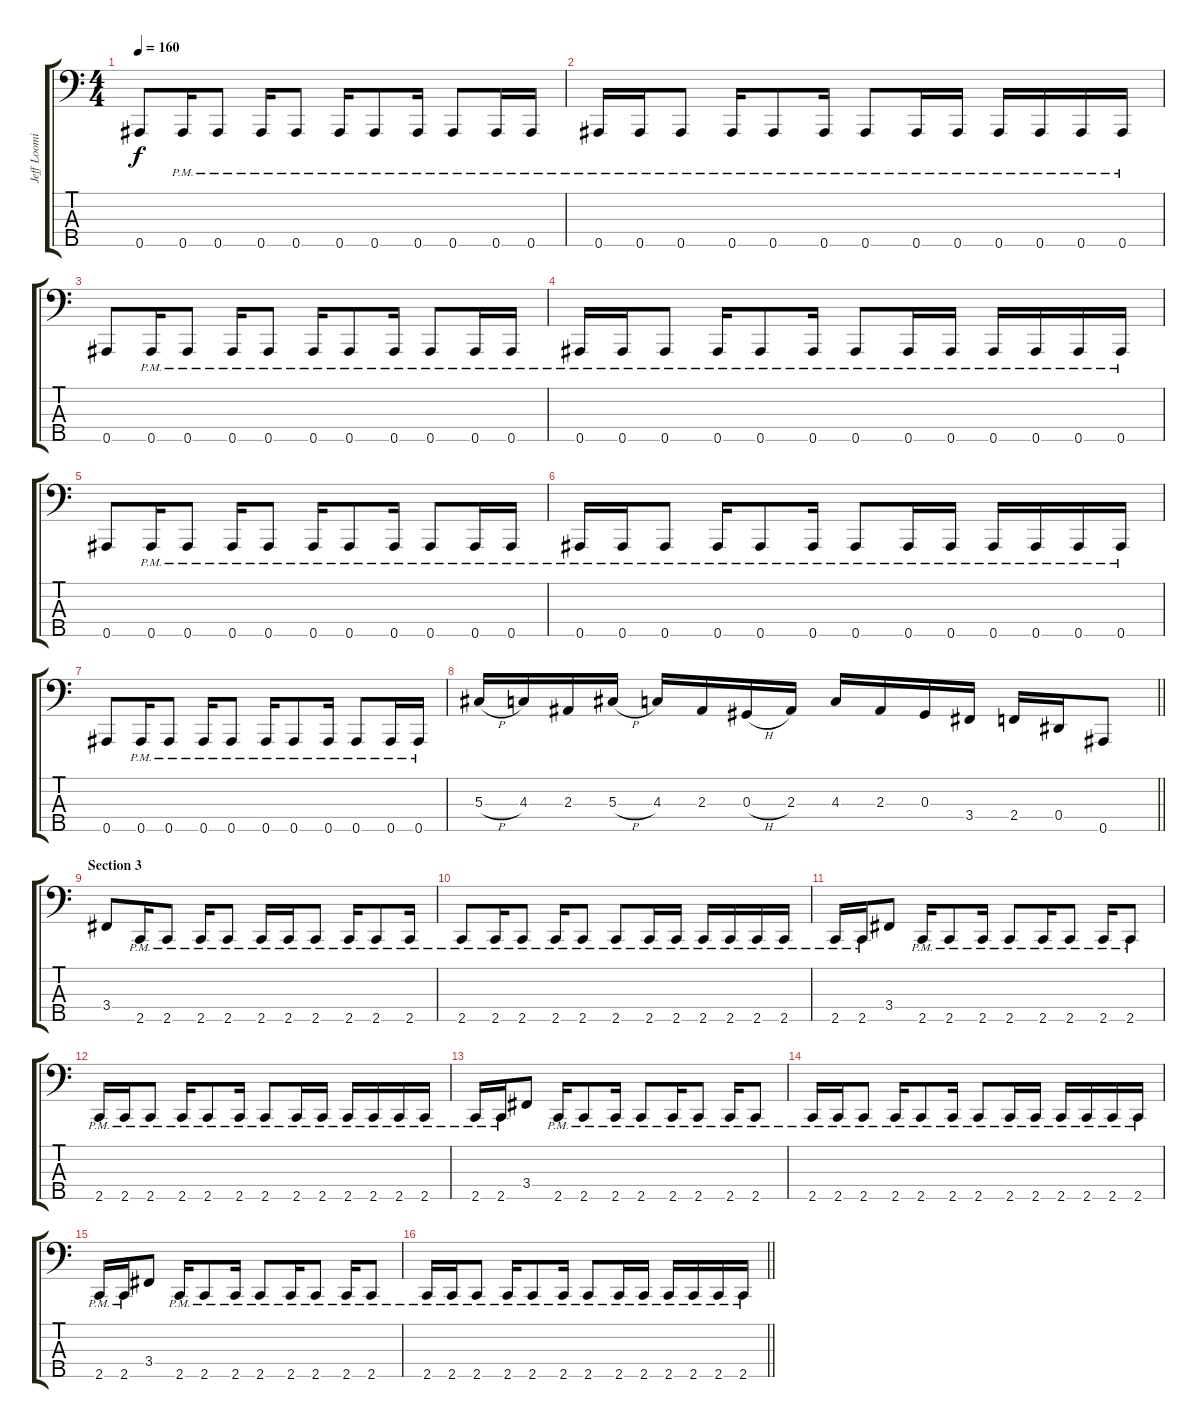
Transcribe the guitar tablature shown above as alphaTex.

\track ("Jeff Loomis - bass" "Jeff Loomi") {instrument electricbasspick}
\staff {score tabs}
\tuning (Gb2 Db2 Ab1 Eb1 Bb0) {hide}
\ts (4 4)
\tempo 160
\clef f4
\ks c
0.5.8{dy f} 0.5{pm}.16 0.5{pm}.8 0.5{pm}.16 0.5{pm}.8 0.5{pm}.16 0.5{pm}.8 0.5{pm}.16 0.5{pm}.8 0.5{pm}.16 0.5{pm}.16 |
0.5{pm}.16 0.5{pm}.16 0.5{pm}.8 0.5{pm}.16 0.5{pm}.8 0.5{pm}.16 0.5{pm}.8 0.5{pm}.16 0.5{pm}.16 0.5{pm}.16 0.5{pm}.16 0.5{pm}.16 0.5{pm}.16 |
0.5.8 0.5{pm}.16 0.5{pm}.8 0.5{pm}.16 0.5{pm}.8 0.5{pm}.16 0.5{pm}.8 0.5{pm}.16 0.5{pm}.8 0.5{pm}.16 0.5{pm}.16 |
0.5{pm}.16 0.5{pm}.16 0.5{pm}.8 0.5{pm}.16 0.5{pm}.8 0.5{pm}.16 0.5{pm}.8 0.5{pm}.16 0.5{pm}.16 0.5{pm}.16 0.5{pm}.16 0.5{pm}.16 0.5{pm}.16 |
0.5.8 0.5{pm}.16 0.5{pm}.8 0.5{pm}.16 0.5{pm}.8 0.5{pm}.16 0.5{pm}.8 0.5{pm}.16 0.5{pm}.8 0.5{pm}.16 0.5{pm}.16 |
0.5{pm}.16 0.5{pm}.16 0.5{pm}.8 0.5{pm}.16 0.5{pm}.8 0.5{pm}.16 0.5{pm}.8 0.5{pm}.16 0.5{pm}.16 0.5{pm}.16 0.5{pm}.16 0.5{pm}.16 0.5{pm}.16 |
0.5.8 0.5{pm}.16 0.5{pm}.8 0.5{pm}.16 0.5{pm}.8 0.5{pm}.16 0.5{pm}.8 0.5{pm}.16 0.5{pm}.8 0.5{pm}.16 0.5{pm}.16 |
\barLineRight lightlight
5.3{h}.16 4.3.16 2.3.16 5.3{h}.16 4.3.16 2.3.16 0.3{h}.16 2.3.16 4.3.16 2.3.16 0.3.16 3.4.16 2.4.16 0.4.16 0.5.8 |
\section ("" "Section 3")
3.4.8 2.5{pm}.16 2.5{pm}.8 2.5{pm}.16 2.5{pm}.8 2.5{pm}.16 2.5{pm}.16 2.5{pm}.8 2.5{pm}.16 2.5{pm}.8 2.5{pm}.16 |
2.5{pm}.8 2.5{pm}.16 2.5{pm}.8 2.5{pm}.16 2.5{pm}.8 2.5{pm}.8 2.5{pm}.16 2.5{pm}.16 2.5{pm}.16 2.5{pm}.16 2.5{pm}.16 2.5{pm}.16 |
2.5{pm}.16 2.5{pm}.16 3.4.8 2.5{pm}.16 2.5{pm}.8 2.5{pm}.16 2.5{pm}.8 2.5{pm}.16 2.5{pm}.8 2.5{pm}.16 2.5{pm}.8 |
2.5{pm}.16 2.5{pm}.16 2.5{pm}.8 2.5{pm}.16 2.5{pm}.8 2.5{pm}.16 2.5{pm}.8 2.5{pm}.16 2.5{pm}.16 2.5{pm}.16 2.5{pm}.16 2.5{pm}.16 2.5{pm}.16 |
2.5{pm}.16 2.5{pm}.16 3.4.8 2.5{pm}.16 2.5{pm}.8 2.5{pm}.16 2.5{pm}.8 2.5{pm}.16 2.5{pm}.8 2.5{pm}.16 2.5{pm}.8 |
2.5{pm}.16 2.5{pm}.16 2.5{pm}.8 2.5{pm}.16 2.5{pm}.8 2.5{pm}.16 2.5{pm}.8 2.5{pm}.16 2.5{pm}.16 2.5{pm}.16 2.5{pm}.16 2.5{pm}.16 2.5{pm}.16 |
2.5{pm}.16 2.5{pm}.16 3.4.8 2.5{pm}.16 2.5{pm}.8 2.5{pm}.16 2.5{pm}.8 2.5{pm}.16 2.5{pm}.8 2.5{pm}.16 2.5{pm}.8 |
\barLineRight lightlight
2.5{pm}.16 2.5{pm}.16 2.5{pm}.8 2.5{pm}.16 2.5{pm}.8 2.5{pm}.16 2.5{pm}.8 2.5{pm}.16 2.5{pm}.16 2.5{pm}.16 2.5{pm}.16 2.5{pm}.16 2.5{pm}.16
